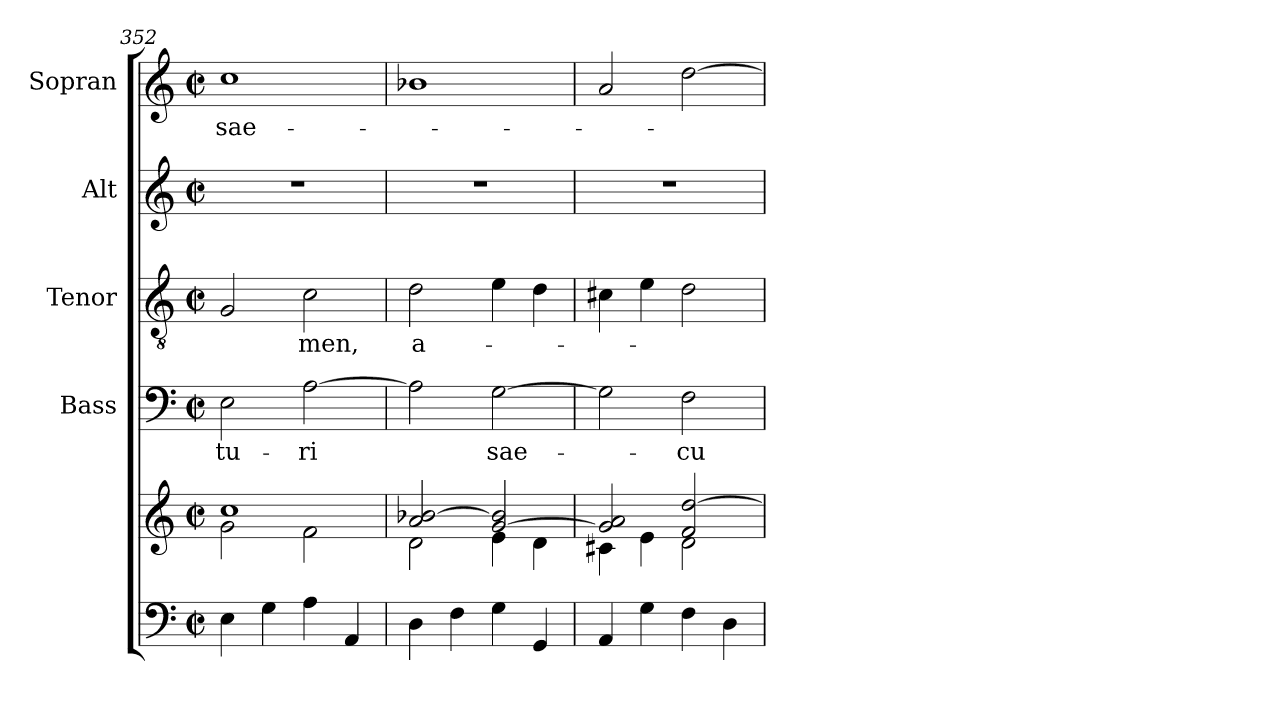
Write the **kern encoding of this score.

**kern	**kern	**kern	**text	**kern	**text	**kern	**kern	**text
*part5	*part5	*part4	*part4	*part3	*part3	*part2	*part1	*part1
*staff6	*staff5	*staff4	*staff4	*staff3	*staff3	*staff2	*staff1	*staff1
*	*	*I"Bass	*	*I"Tenor	*	*I"Alt	*I"Sopran	*
*	*	*I'B.	*	*I'T.	*	*I'A.	*I'S.	*
*clefF4	*clefG2	*clefF4	*	*clefGv2	*	*clefG2	*clefG2	*
*k[]	*k[]	*k[]	*	*k[]	*	*k[]	*k[]	*
*C:	*C:	*C:	*	*C:	*	*C:	*C:	*
*M2/2	*M2/2	*M2/2	*	*M2/2	*	*M2/2	*M2/2	*
*met(c|)	*met(c|)	*met(c|)	*	*met(c|)	*	*met(c|)	*met(c|)	*
=352	=352	=352	=352	=352	=352	=352	=352	=352
*	*^	*	*	*	*	*	*	*
!	!	!	!	!LO:LY:b	!	!	!	!	!LO:LY:b
4E\	1cc	2g\	2E\	-tu-	2G/	.	1r	1cc	sae-
4G\	.	.	.	.	.	.	.	.	.
!	!	!	!	!LO:LY:b	!	!LO:LY:b	!	!	!
4A\	.	2f\	[2A\	-ri	2c\	-men,	.	.	.
4AA/	.	.	.	.	.	.	.	.	.
=353	=353	=353	=353	=353	=353	=353	=353	=353	=353
!	!	!	!	!	!	!LO:LY:b	!	!	!
4D\	2a/ [>2b-X/	2d\	2A\]	.	2d\	a-	1r	1b-X	.
4F\	.	.	.	.	.	.	.	.	.
!	!	!	!	!LO:LY:b	!	!	!	!	!
4G\	[>2g/ 2b-/]	4e\	[2G\	sae-	4e\	.	.	.	.
4GG/	.	4d\	.	.	4d\	.	.	.	.
!!LO:LB:g=z
=354	=354	=354	=354	=354	=354	=354	=354	=354	=354
4AA/	2g/] 2a/	4c#X\	2G\]	.	4c#X\	.	1r	2a/	.
4G\	.	4e\	.	.	4e\	.	.	.	.
!	!	!	!	!LO:LY:b	!	!	!	!	!
4F\	2f/ [>2dd/	2d\	2F\	-cu-	2d\	.	.	[2dd\	.
4D\	.	.	.	.	.	.	.	.	.
*	*v	*v	*	*	*	*	*	*	*
=	=	=	=	=	=	=	=	=
*-	*-	*-	*-	*-	*-	*-	*-	*-
